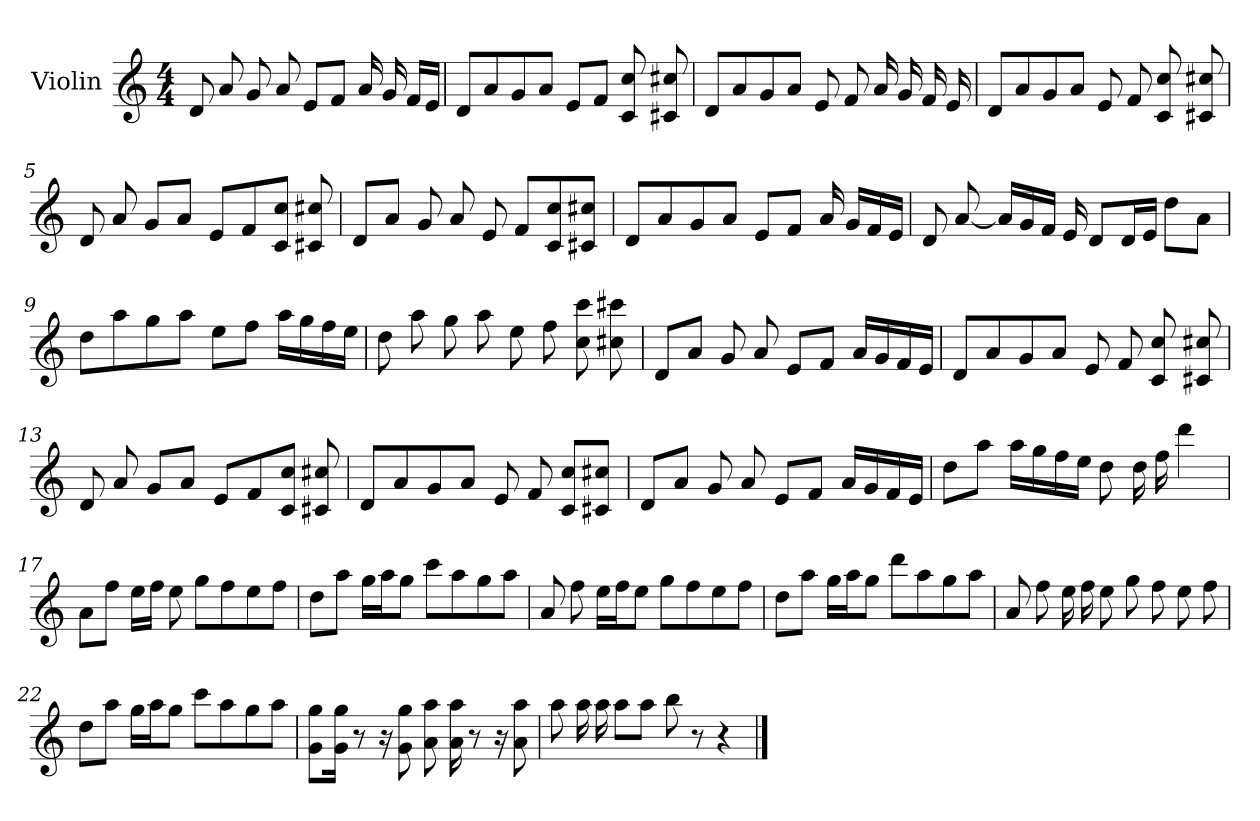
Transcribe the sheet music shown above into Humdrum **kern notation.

**kern
*part1
*staff1
*I"Violin
*I'Vln.
*clefG2
*k[]
*M4/4
*MM136
=1
8d/
8a/
8g/
8a/
8e/L
8f/J
16a/
16g/
16f/LL
16e/JJ
=2
8d/L
8a/
8g/
8a/J
8e/L
8f/J
8c/ 8cc/
8c#X/ 8cc#X/
=3
8d/L
8a/
8g/
8a/J
8e/
8f/
16a/
16g/
16f/
16e/
!!LO:LB:g=z
=4
8d/L
8a/
8g/
8a/J
8e/
8f/
8c/ 8cc/
8c#X/ 8cc#X/
=5
8d/
8a/
8g/L
8a/J
8e/L
8f/
8c/ 8cc/J
8c#X/ 8cc#X/
=6
8d/L
8a/J
8g/
8a/
8e/
8f/L
8c/ 8cc/
8c#X/ 8cc#X/J
=7
8d/L
8a/
8g/
8a/J
8e/L
8f/J
16a/
16g/LL
16f/
16e/JJ
!!LO:LB:g=z
=8
8d/
[8a/
16a/LL]
16g/
16f/JJ
16e/
8d/L
16d/L
16e/JJ
8dd\L
8a\J
=9
8dd\L
8aa\
8gg\
8aa\J
8ee\L
8ff\J
16aa\LL
16gg\
16ff\
16ee\JJ
=10
8dd\
8aa\
8gg\
8aa\
8ee\
8ff\
8cc\ 8ccc\
8cc#X\ 8ccc#X\
=11
8d/L
8a/J
8g/
8a/
8e/L
8f/J
16a/LL
16g/
16f/
16e/JJ
!!LO:LB:g=z
=12
8d/L
8a/
8g/
8a/J
8e/
8f/
8c/ 8cc/
8c#X/ 8cc#X/
=13
8d/
8a/
8g/L
8a/J
8e/L
8f/
8c/ 8cc/J
8c#X/ 8cc#X/
=14
8d/L
8a/
8g/
8a/J
8e/
8f/
8c/ 8cc/L
8c#X/ 8cc#X/J
=15
8d/L
8a/J
8g/
8a/
8e/L
8f/J
16a/LL
16g/
16f/
16e/JJ
!!LO:LB:g=z
=16
8dd\L
8aa\J
16aa\LL
16gg\
16ff\
16ee\JJ
8dd\
16dd\
16ff\
4ddd\
=17
8a\L
8ff\J
16ee\LL
16ff\JJ
8ee\
8gg\L
8ff\
8ee\
8ff\J
=18
8dd\L
8aa\J
16gg\LL
16aa\J
8gg\J
8ccc\L
8aa\
8gg\
8aa\J
=19
8a/
8ff\
16ee\LL
16ff\J
8ee\J
8gg\L
8ff\
8ee\
8ff\J
!!LO:LB:g=z
=20
8dd\L
8aa\J
16gg\LL
16aa\J
8gg\J
8ddd\L
8aa\
8gg\
8aa\J
=21
8a/
8ff\
16ee\
16ff\
8ee\
8gg\
8ff\
8ee\
8ff\
=22
8dd\L
8aa\J
16gg\LL
16aa\J
8gg\J
8ccc\L
8aa\
8gg\
8aa\J
=23
8g\ 8gg\L
16g\ 16gg\Jk
8r
16r
8g\ 8gg\
8a\ 8aa\
16a\ 16aa\
8r
16r
8a\ 8aa\
!!LO:LB:g=z
=24
8aa\
16aa\
16aa\
8aa\L
8aa\J
8bb\
8r
4r
==
*-
